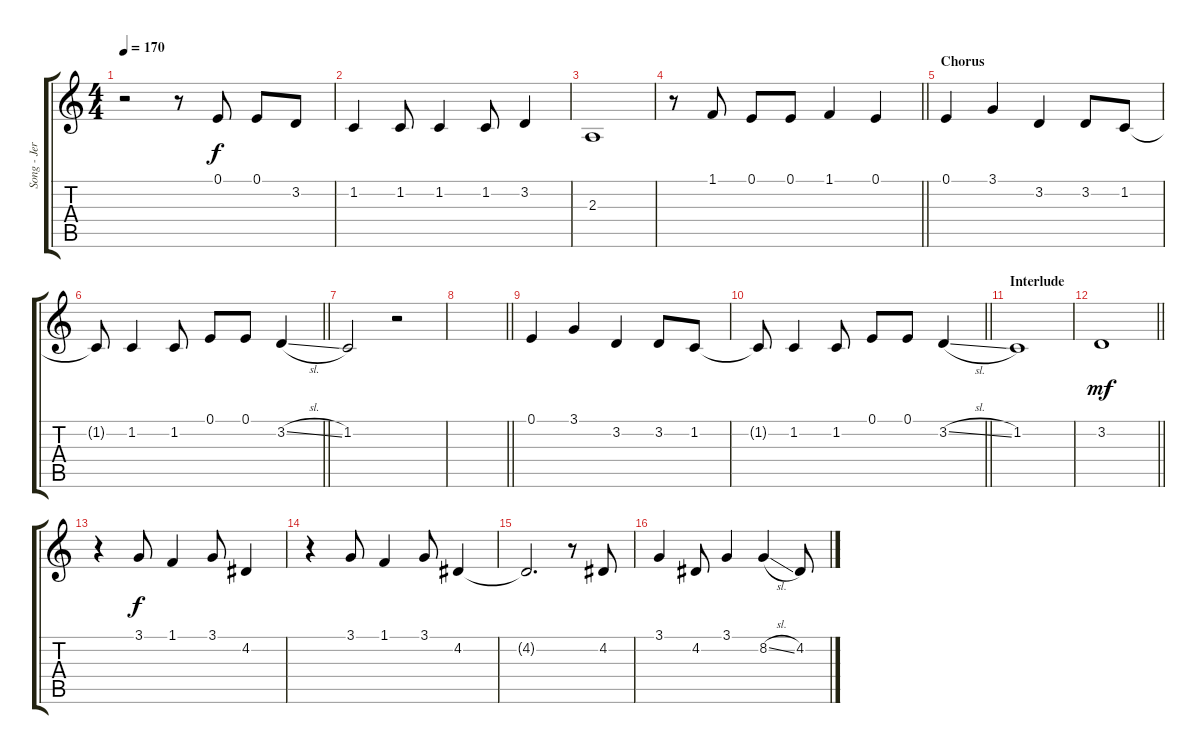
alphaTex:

\track ("Song - Jerem'" "Song - Jer") {instrument ocarina}
\staff {score tabs}
\tuning (E4 B3 G3 D3 A2 E2) {hide}
\ts (4 4)
\tempo 170
\clef g2
\ks c
r.2{dy f} r.8 0.1.8 0.1.8 3.2.8 |
1.2.4 1.2.8 1.2.4 1.2.8 3.2.4 |
2.3.1 |
\barLineRight lightlight
r.8 1.1.8 0.1.8 0.1.8 1.1.4 0.1.4 |
\section ("" "Chorus")
0.1.4 3.1.4 3.2.4 3.2.8 1.2.8 |
\barLineRight lightlight
1.2{t}.8 1.2.4 1.2.8 0.1.8 0.1.8 3.2{sl}.4 |
1.2.2 r.2 |
\barLineRight lightlight
|
0.1.4 3.1.4 3.2.4 3.2.8 1.2.8 |
\barLineRight lightlight
1.2{t}.8 1.2.4 1.2.8 0.1.8 0.1.8 3.2{sl}.4 |
\section ("" "Interlude")
1.2.1 |
\barLineRight lightlight
3.2.1{dy mf} |
r.4 3.1.8{dy f} 1.1.4 3.1.8 4.2.4 |
r.4 3.1.8 1.1.4 3.1.8 4.2.4 |
4.2{t}.2{d} r.8 4.2.8 |
3.1.4 4.2.8 3.1.4 8.2{sl}.4 4.2.8
